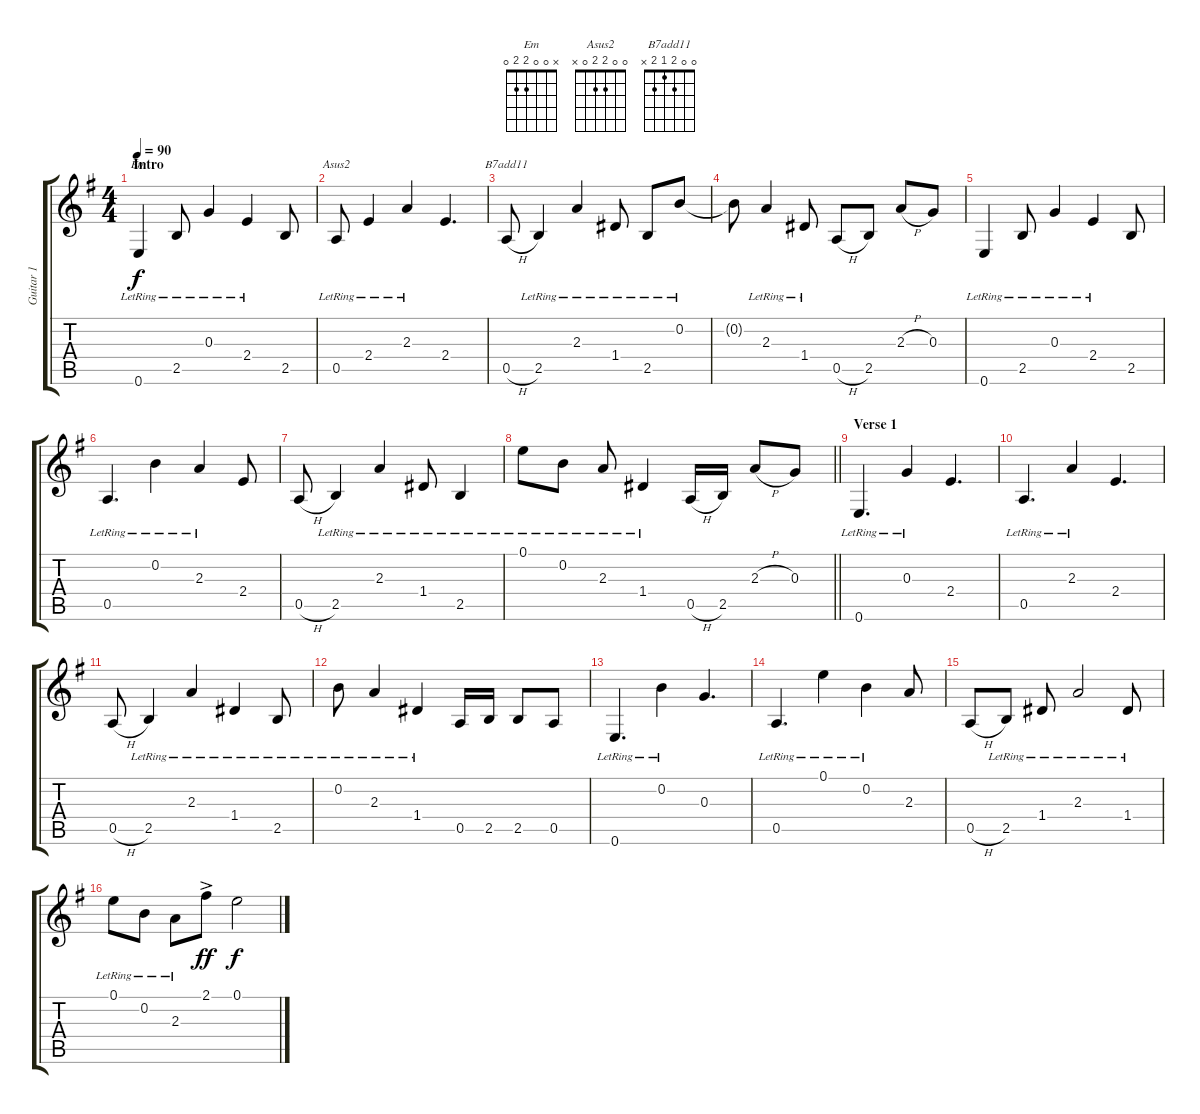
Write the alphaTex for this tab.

\track ("Guitar 1" "Guitar 1") {instrument electricguitarjazz}
\staff {score tabs}
\tuning (E4 B3 G3 D3 A2 E2) {hide}
\chord ("Em" x 0 0 2 2 0)
\chord ("Asus2" 0 0 2 2 0 x)
\chord ("B7add11" 0 0 2 1 2 x)
\ts (4 4)
\section ("" "Intro")
\tempo 90
\clef g2
\ks eminor
0.6{lr}.4{ch "Em" dy f instrument electricguitarjazz} 2.5{lr}.8 0.3{lr}.4 2.4{lr}.4 2.5.8 |
0.5{lr}.8{ch "Asus2"} 2.4{lr}.4 2.3{lr}.4 2.4.4{d} |
0.5{h}.8{ch "B7add11"} 2.5{lr}.4 2.3{lr}.4 1.4{lr}.8 2.5{lr}.8 0.2{lr}.8 |
0.2{t}.8 2.3{lr}.4 1.4{lr}.8 0.5{h}.8 2.5.8 2.3{h}.8 0.3.8 |
0.6{lr}.4 2.5{lr}.8 0.3{lr}.4 2.4{lr}.4 2.5.8 |
0.5{lr}.4{d} 0.2{lr}.4 2.3{lr}.4 2.4.8 |
0.5{h}.8 2.5{lr}.4 2.3{lr}.4 1.4{lr}.8 2.5{lr}.4 |
\barLineRight lightlight
0.1{lr}.8 0.2{lr}.8 2.3{lr}.8 1.4{lr}.4 0.5{h}.16 2.5.16 2.3{h}.8 0.3.8 |
\section ("" "Verse 1")
0.6{lr}.4{d} 0.3{lr}.4 2.4.4{d} |
0.5{lr}.4{d} 2.3{lr}.4 2.4.4{d} |
0.5{h}.8 2.5{lr}.4 2.3{lr}.4 1.4{lr}.4 2.5{lr}.8 |
0.2{lr}.8 2.3{lr}.4 1.4{lr}.4 0.5.16 2.5.16 2.5.8 0.5.8 |
0.6{lr}.4{d} 0.2{lr}.4 0.3.4{d} |
0.5{lr}.4{d} 0.1{lr}.4 0.2{lr}.4 2.3.8 |
0.5{h}.8 2.5{lr}.8 1.4{lr}.8 2.3{lr}.2 1.4{lr}.8 |
0.1{lr}.8 0.2{lr}.8 2.3{lr}.8 2.1{ac}.8{dy ff} 0.1.2{dy f}
